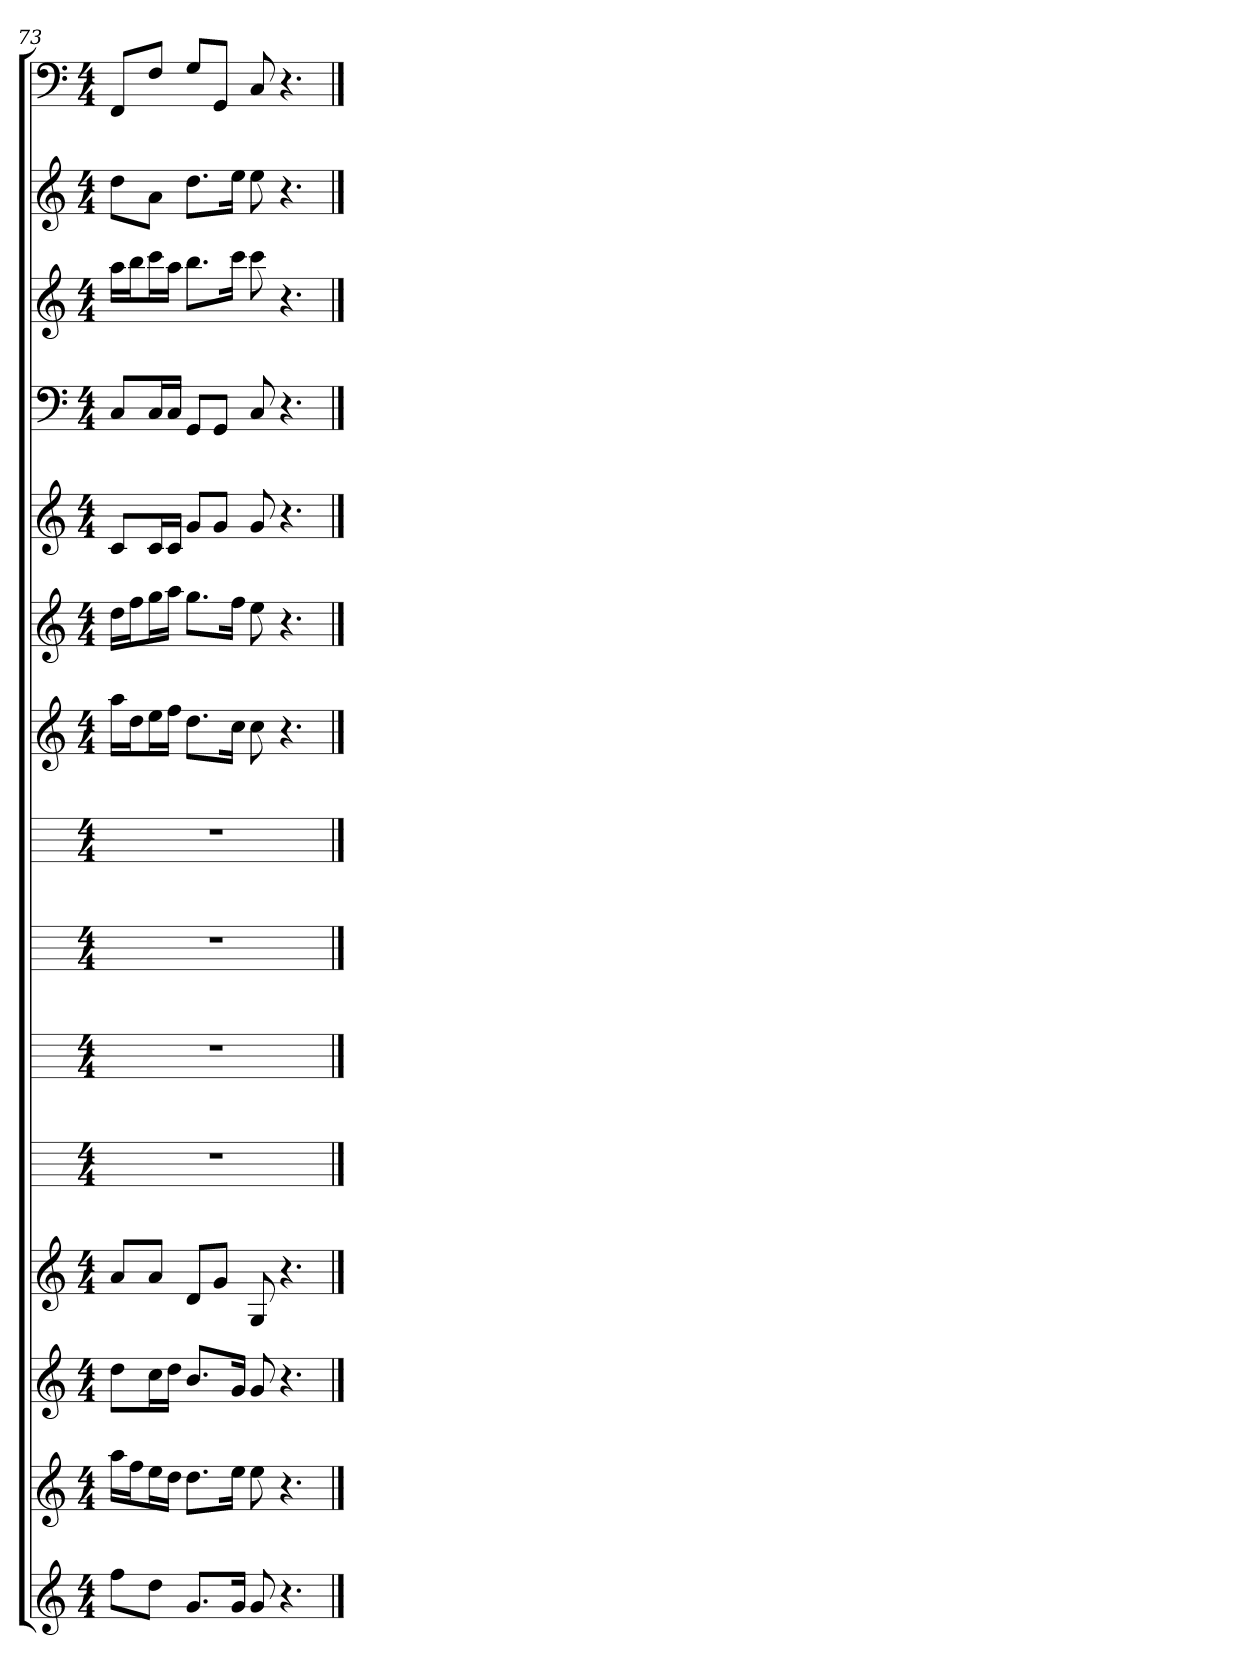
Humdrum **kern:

**kern	**kern	**kern	**kern	**kern	**kern	**kern	**kern	**kern	**kern	**kern	**kern	**kern	**kern	**kern
*part15	*part14	*part13	*part12	*part11	*part10	*part9	*part8	*part7	*part6	*part5	*part4	*part3	*part2	*part1
*staff15	*staff14	*staff13	*staff12	*staff11	*staff10	*staff9	*staff8	*staff7	*staff6	*staff5	*staff4	*staff3	*staff2	*staff1
*k[]	*k[]	*k[]	*k[]	*k[]	*k[]	*k[]	*k[]	*k[]	*k[]	*k[]	*k[]	*k[]	*k[]	*k[]
*C:	*C:	*C:	*C:	*C:	*C:	*C:	*C:	*C:	*C:	*C:	*C:	*C:	*C:	*C:
*M4/4	*M4/4	*M4/4	*M4/4	*M4/4	*M4/4	*M4/4	*M4/4	*M4/4	*M4/4	*M4/4	*M4/4	*M4/4	*M4/4	*M4/4
=73	=73	=73	=73	=73	=73	=73	=73	=73	=73	=73	=73	=73	=73	=73
8ffL	16aaLL	8ddL	8aL	1r	1r	1r	1r	16aaLL	16ddLL	8cL	8CL	16aaLL	8ddL	8FFL
.	16ffJ	.	.	.	.	.	.	16ddJ	16ffJ	.	.	16bbJ	.	.
8ddJ	16eeL	16ccL	8aJ	.	.	.	.	16eeL	16ggL	16cL	16CL	16cccL	8aJ	8FJ
.	16ddJJ	16ddJJ	.	.	.	.	.	16ffJJ	16aaJJ	16cJJ	16CJJ	16aaJJ	.	.
8.gL	8.ddL	8.bL	8dL	.	.	.	.	8.ddL	8.ggL	8gL	8GGL	8.bbL	8.ddL	8GL
.	.	.	8gJ	.	.	.	.	.	.	8gJ	8GGJ	.	.	8GGJ
16gJk	16eeJk	16gJk	.	.	.	.	.	16ccJk	16ffJk	.	.	16cccJk	16eeJk	.
8g	8ee	8g	8G	.	.	.	.	8cc	8ee	8g	8C	8ccc	8ee	8C
4.r	4.r	4.r	4.r	.	.	.	.	4.r	4.r	4.r	4.r	4.r	4.r	4.r
==	==	==	==	==	==	==	==	==	==	==	==	==	==	==
*-	*-	*-	*-	*-	*-	*-	*-	*-	*-	*-	*-	*-	*-	*-
